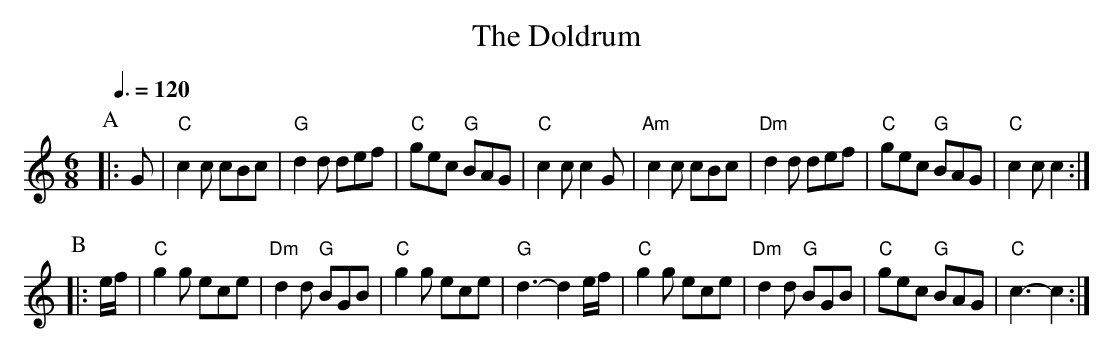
X:1
T:The Doldrum
M:6/8
L:1/8
Q:3/8=120
K:C
P:A
|:G | "C"c2c cBc | "G"d2d def | "C"gec "G"BAG | "C"c2c c2G |\
"Am"c2c cBc | "Dm"d2d def | "C"gec "G"BAG | "C"c2c c2 :|
P:B
|: e/f/ | "C"g2g ece | "Dm"d2d "G"BGB | "C"g2g ece | "G"d3- d2 e/f/ |\
"C"g2g ece | "Dm"d2d "G"BGB | "C"gec "G"BAG | "C"c3- c2 :|
